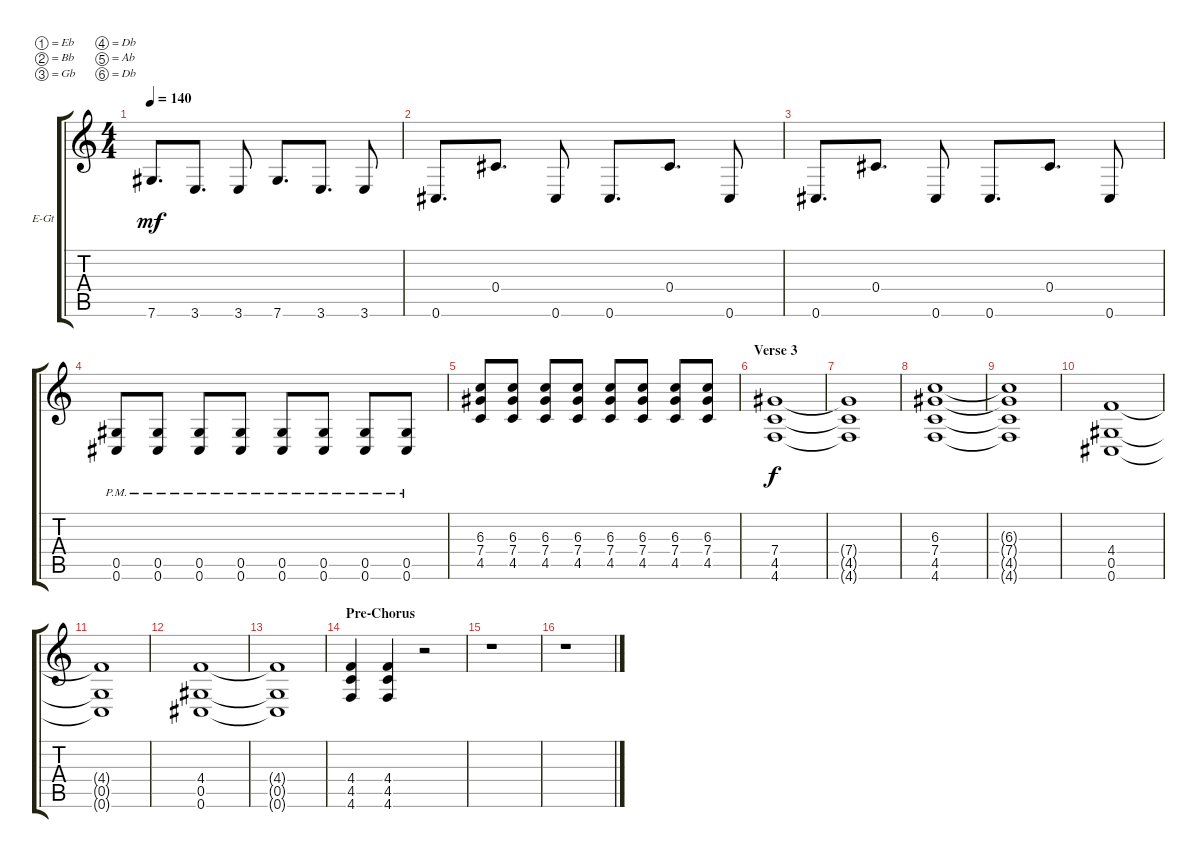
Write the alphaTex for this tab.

\defaultSystemsLayout 4
\bracketExtendMode groupsimilarinstruments
\firstSystemTrackNameOrientation horizontal
\otherSystemsTrackNameOrientation horizontal
\track ("Rhythm - Josh" "E-Gt") {instrument distortionguitar}
\staff {score tabs}
\tuning (Eb4 Bb3 Gb3 Db3 Ab2 Db2)
\ts (4 4)
\tempo 140
\clef g2
\ks c
7.6.8{d dy mf} 3.6.8{d} 3.6.8 7.6.8{d} 3.6.8{d} 3.6.8 |
0.6.8{d} 0.4.8{d} 0.6.8 0.6.8{d} 0.4.8{d} 0.6.8 |
0.6.8{d} 0.4.8{d} 0.6.8 0.6.8{d} 0.4.8{d} 0.6.8 |
(0.6{pm} 0.5{pm}).8 (0.6{pm} 0.5{pm}).8 (0.6{pm} 0.5{pm}).8 (0.6{pm} 0.5{pm}).8 (0.6{pm} 0.5{pm}).8 (0.6{pm} 0.5{pm}).8 (0.6{pm} 0.5{pm}).8 (0.6{pm} 0.5{pm}).8 |
(4.5 7.4 6.3).8 (4.5 7.4 6.3).8 (4.5 7.4 6.3).8 (4.5 7.4 6.3).8 (4.5 7.4 6.3).8 (4.5 7.4 6.3).8 (4.5 7.4 6.3).8 (4.5 7.4 6.3).8 |
\section ("" "Verse 3")
(4.6 4.5 7.4).1{dy f} |
(7.4{t} 4.5{t} 4.6{t}).1 |
(4.6 4.5 7.4 6.3).1 |
(7.4{t} 4.5{t} 4.6{t} 6.3{t}).1 |
(0.6 0.5 4.4).1 |
(4.4{t} 0.5{t} 0.6{t}).1 |
(0.6 0.5 4.4).1 |
(4.4{t} 0.5{t} 0.6{t}).1 |
\section ("" "Pre-Chorus")
(4.6 4.5 4.4).4 (4.6 4.5 4.4).4 r.2 |
r.1 |
r.1
